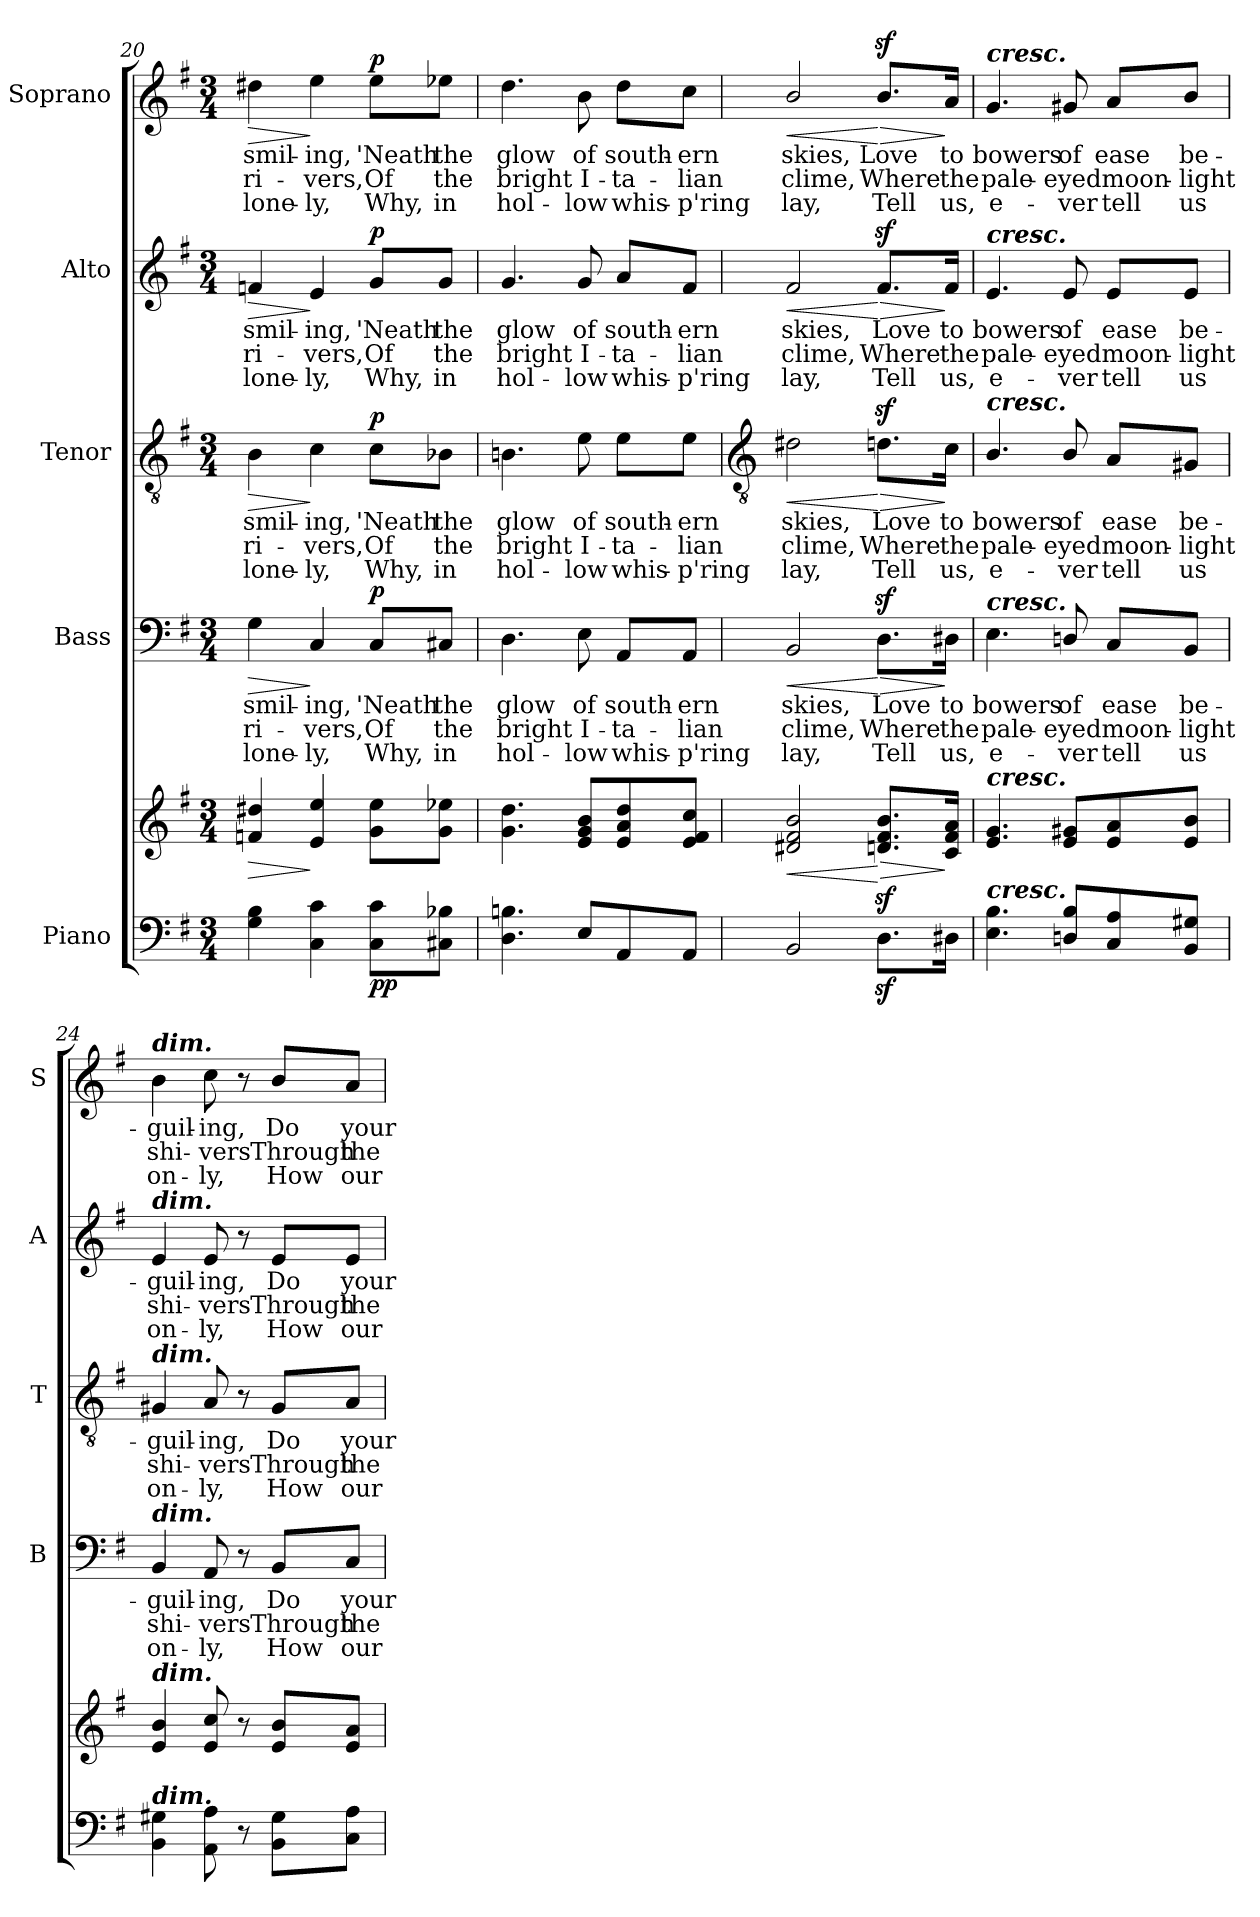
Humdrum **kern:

**kern	**kern	**dynam	**kern	**text	**text	**text	**dynam	**kern	**text	**text	**text	**dynam	**kern	**text	**text	**text	**dynam	**kern	**text	**text	**text	**dynam
*part5	*part5	*part5	*part4	*part4	*part4	*part4	*part4	*part3	*part3	*part3	*part3	*part3	*part2	*part2	*part2	*part2	*part2	*part1	*part1	*part1	*part1	*part1
*staff6	*staff5	*staff5/6	*staff4	*staff4	*staff4	*staff4	*staff4	*staff3	*staff3	*staff3	*staff3	*staff3	*staff2	*staff2	*staff2	*staff2	*staff2	*staff1	*staff1	*staff1	*staff1	*staff1
*I"Piano	*	*	*I"Bass	*	*	*	*	*I"Tenor	*	*	*	*	*I"Alto	*	*	*	*	*I"Soprano	*	*	*	*
*	*	*	*I'B	*	*	*	*	*I'T	*	*	*	*	*I'A	*	*	*	*	*I'S	*	*	*	*
*clefF4	*clefG2	*	*clefF4	*	*	*	*	*clefGv2	*	*	*	*	*clefG2	*	*	*	*	*clefG2	*	*	*	*
*k[f#]	*k[f#]	*	*k[f#]	*	*	*	*	*k[f#]	*	*	*	*	*k[f#]	*	*	*	*	*k[f#]	*	*	*	*
*G:	*G:	*	*G:	*	*	*	*	*G:	*	*	*	*	*G:	*	*	*	*	*G:	*	*	*	*
*M3/4	*M3/4	*	*M3/4	*	*	*	*	*M3/4	*	*	*	*	*M3/4	*	*	*	*	*M3/4	*	*	*	*
=20	=20	=20	=20	=20	=20	=20	=20	=20	=20	=20	=20	=20	=20	=20	=20	=20	=20	=20	=20	=20	=20	=20
!	!	!LO:HP:b	!	!LO:LY:b	!LO:LY:b	!LO:LY:b	!LO:HP:b	!	!LO:LY:b	!LO:LY:b	!LO:LY:b	!LO:HP:b	!	!LO:LY:b	!LO:LY:b	!LO:LY:b	!LO:HP:b	!	!LO:LY:b	!LO:LY:b	!LO:LY:b	!LO:HP:b
4G 4B	4fn 4dd#X	>	4G	smil-	-ri-	-lone-	>	4B	smil-	-ri-	-lone-	>	4fn	smil-	-ri-	-lone-	>	4dd#X	smil-	-ri-	-lone-	>
!	!	!	!	!LO:LY:b	!LO:LY:b	!LO:LY:b	!	!	!LO:LY:b	!LO:LY:b	!LO:LY:b	!	!	!LO:LY:b	!LO:LY:b	!LO:LY:b	!	!	!LO:LY:b	!LO:LY:b	!LO:LY:b	!
4C 4c	4e 4ee	]	4C	-ing,	vers,	ly,	]	4c	-ing,	vers,	ly,	]	4e	-ing,	vers,	ly,	]	4ee	-ing,	vers,	ly,	]
!	!	!LO:DY:b=2	!	!LO:LY:b	!LO:LY:b	!LO:LY:b	!	!	!LO:LY:b	!LO:LY:b	!LO:LY:b	!	!	!LO:LY:b	!LO:LY:b	!LO:LY:b	!	!	!LO:LY:b	!LO:LY:b	!LO:LY:b	!
!	!	!LO:DY:n=1:b	!	!	!	!	!LO:DY:b	!	!	!	!	!LO:DY:b	!	!	!	!	!LO:DY:b	!	!	!	!	!LO:DY:b
8C 8cL	8g 8eeL	p p	8C/L	'Neath	Of	Why,	p	8c\L	'Neath	Of	Why,	p	8g/L	'Neath	Of	Why,	p	8ee\L	'Neath	Of	Why,	p
!	!	!	!	!LO:LY:b	!LO:LY:b	!LO:LY:b	!	!	!LO:LY:b	!LO:LY:b	!LO:LY:b	!	!	!LO:LY:b	!LO:LY:b	!LO:LY:b	!	!	!LO:LY:b	!LO:LY:b	!LO:LY:b	!
8C#X 8B-XJ	8g 8ee-XJ	.	8C#X/J	the	the	in	.	8B-X\J	the	the	in	.	8g/J	the	the	in	.	8ee-X\J	the	the	in	.
=21	=21	=21	=21	=21	=21	=21	=21	=21	=21	=21	=21	=21	=21	=21	=21	=21	=21	=21	=21	=21	=21	=21
!	!	!	!	!LO:LY:b	!LO:LY:b	!LO:LY:b	!	!	!LO:LY:b	!LO:LY:b	!LO:LY:b	!	!	!LO:LY:b	!LO:LY:b	!LO:LY:b	!	!	!LO:LY:b	!LO:LY:b	!LO:LY:b	!
4.D 4.Bn	4.g 4.dd	.	4.D	glow	bright	hol-	.	4.Bn	glow	bright	hol-	.	4.g	glow	bright	hol-	.	4.dd	glow	bright	hol-	.
!	!	!	!	!LO:LY:b	!LO:LY:b	!LO:LY:b	!	!	!LO:LY:b	!LO:LY:b	!LO:LY:b	!	!	!LO:LY:b	!LO:LY:b	!LO:LY:b	!	!	!LO:LY:b	!LO:LY:b	!LO:LY:b	!
8EL	8e 8g 8bL	.	8E	-of	I-	-low	.	8e	-of	I-	-low	.	8g	-of	I-	-low	.	8b	-of	I-	-low	.
!	!	!	!	!LO:LY:b	!LO:LY:b	!LO:LY:b	!	!	!LO:LY:b	!LO:LY:b	!LO:LY:b	!	!	!LO:LY:b	!LO:LY:b	!LO:LY:b	!	!	!LO:LY:b	!LO:LY:b	!LO:LY:b	!
8AA	8e 8a 8dd	.	8AA/L	south-	-ta-	-whis-	.	8e\L	south-	-ta-	-whis-	.	8a/L	south-	-ta-	-whis-	.	8dd\L	south-	-ta-	-whis-	.
!	!	!	!	!LO:LY:b	!LO:LY:b	!LO:LY:b	!	!	!LO:LY:b	!LO:LY:b	!LO:LY:b	!	!	!LO:LY:b	!LO:LY:b	!LO:LY:b	!	!	!LO:LY:b	!LO:LY:b	!LO:LY:b	!
8AAJ	8e 8f# 8ccJ	.	8AA/J	-ern	lian	p'ring	.	8e\J	-ern	lian	p'ring	.	8f#/J	-ern	lian	p'ring	.	8cc\J	-ern	lian	p'ring	.
!!LO:LB:g=z
=22	=22	=22	=22	=22	=22	=22	=22	=22	=22	=22	=22	=22	=22	=22	=22	=22	=22	=22	=22	=22	=22	=22
*	*	*	*	*	*	*	*	*clefGv2	*	*	*	*	*	*	*	*	*	*	*	*	*	*
!	!	!LO:HP:b	!	!LO:LY:b	!LO:LY:b	!LO:LY:b	!LO:HP:b	!	!LO:LY:b	!LO:LY:b	!LO:LY:b	!LO:HP:b	!	!LO:LY:b	!LO:LY:b	!LO:LY:b	!LO:HP:b	!	!LO:LY:b	!LO:LY:b	!LO:LY:b	!LO:HP:b
2BB	2d#X/ 2f#/ 2b/	<	2BB	skies,	clime,	lay,	<	2d#X	skies,	clime,	lay,	<	2f#	skies,	clime,	lay,	<	2b/	skies,	clime,	lay,	<
!	!	!LO:HP:n=1:b	!	!LO:LY:b	!LO:LY:b	!LO:LY:b	!LO:HP:n=1:b	!	!LO:LY:b	!LO:LY:b	!LO:LY:b	!LO:HP:n=1:b	!	!LO:LY:b	!LO:LY:b	!LO:LY:b	!LO:HP:n=1:b	!	!LO:LY:b	!LO:LY:b	!LO:LY:b	!LO:HP:n=1:b
8.Dz<L	8.dn/z< 8.f#/z< 8.b/z<L	[ >	8.Dz<\L	Love	Where	Tell	[ >	8.dnz<\L	Love	Where	Tell	[ >	8.f#z</L	Love	Where	Tell	[ >	8.bz</L	Love	Where	Tell	[ >
!	!	!	!	!LO:LY:b	!LO:LY:b	!LO:LY:b	!	!	!LO:LY:b	!LO:LY:b	!LO:LY:b	!	!	!LO:LY:b	!LO:LY:b	!LO:LY:b	!	!	!LO:LY:b	!LO:LY:b	!LO:LY:b	!
16D#XJ	16c 16f# 16aJ	]	16D#X\Jk	to	the	us,	]	16c\Jk	to	the	us,	]	16f#/Jk	to	the	us,	]	16a/Jk	to	the	us,	]
=23	=23	=23	=23	=23	=23	=23	=23	=23	=23	=23	=23	=23	=23	=23	=23	=23	=23	=23	=23	=23	=23	=23
!	!	!	!	!	!	!	!	!	!	!	!	!	!	!	!	!	!	!LO:TX:a:Bi:t=cresc.	!	!	!	!
!	!	!	!	!	!	!	!	!	!	!	!	!	!LO:TX:a:Bi:t=cresc.	!	!	!	!	!	!	!	!	!
!	!	!	!	!	!	!	!	!LO:TX:a:Bi:t=cresc.	!	!	!	!	!	!	!	!	!	!	!	!	!	!
!	!	!	!LO:TX:a:Bi:t=cresc.	!	!	!	!	!	!	!	!	!	!	!	!	!	!	!	!	!	!	!
!	!LO:TX:a:Bi:t=cresc.	!	!	!	!	!	!	!	!	!	!	!	!	!	!	!	!	!	!	!	!	!
!LO:TX:a:Bi:t=cresc.	!	!	!	!	!	!	!	!	!	!	!	!	!	!	!	!	!	!	!	!	!	!
!	!	!	!	!LO:LY:b	!LO:LY:b	!LO:LY:b	!	!	!LO:LY:b	!LO:LY:b	!LO:LY:b	!	!	!LO:LY:b	!LO:LY:b	!LO:LY:b	!	!	!LO:LY:b	!LO:LY:b	!LO:LY:b	!
4.E 4.B	4.e 4.g	.	4.E	bowers	pale-	-e-	.	4.B/	bowers	pale-	-e-	.	4.e	bowers	pale-	-e-	.	4.g	bowers	pale-	-e-	.
!	!	!	!	!LO:LY:b	!LO:LY:b	!LO:LY:b	!	!	!LO:LY:b	!LO:LY:b	!LO:LY:b	!	!	!LO:LY:b	!LO:LY:b	!LO:LY:b	!	!	!LO:LY:b	!LO:LY:b	!LO:LY:b	!
8Dn/ 8B/L	8e 8g#XL	.	8Dn/	-of	eyed	ver	.	8B/	-of	eyed	ver	.	8e	-of	eyed	ver	.	8g#X	-of	eyed	ver	.
!	!	!	!	!LO:LY:b	!LO:LY:b	!LO:LY:b	!	!	!LO:LY:b	!LO:LY:b	!LO:LY:b	!	!	!LO:LY:b	!LO:LY:b	!LO:LY:b	!	!	!LO:LY:b	!LO:LY:b	!LO:LY:b	!
8C 8A	8e 8a	.	8C/L	ease	moon-	-tell	.	8A/L	ease	moon-	-tell	.	8e/L	ease	moon-	-tell	.	8a/L	ease	moon-	-tell	.
!	!	!	!	!LO:LY:b	!LO:LY:b	!LO:LY:b	!	!	!LO:LY:b	!LO:LY:b	!LO:LY:b	!	!	!LO:LY:b	!LO:LY:b	!LO:LY:b	!	!	!LO:LY:b	!LO:LY:b	!LO:LY:b	!
8BB 8G#XJ	8e 8bJ	.	8BB/J	be-	-light	us	.	8G#X/J	be-	-light	us	.	8e/J	be-	-light	us	.	8b/J	be-	-light	us	.
=24	=24	=24	=24	=24	=24	=24	=24	=24	=24	=24	=24	=24	=24	=24	=24	=24	=24	=24	=24	=24	=24	=24
!	!	!	!	!	!	!	!	!	!	!	!	!	!	!	!	!	!	!LO:TX:a:Bi:t=dim.	!	!	!	!
!	!	!	!	!	!	!	!	!	!	!	!	!	!LO:TX:a:Bi:t=dim.	!	!	!	!	!	!	!	!	!
!	!	!	!	!	!	!	!	!LO:TX:a:Bi:t=dim.	!	!	!	!	!	!	!	!	!	!	!	!	!	!
!	!	!	!LO:TX:a:Bi:t=dim.	!	!	!	!	!	!	!	!	!	!	!	!	!	!	!	!	!	!	!
!	!LO:TX:a:Bi:t=dim.	!	!	!	!	!	!	!	!	!	!	!	!	!	!	!	!	!	!	!	!	!
!LO:TX:a:Bi:t=dim.	!	!	!	!	!	!	!	!	!	!	!	!	!	!	!	!	!	!	!	!	!	!
!	!	!	!	!LO:LY:b	!LO:LY:b	!LO:LY:b	!	!	!LO:LY:b	!LO:LY:b	!LO:LY:b	!	!	!LO:LY:b	!LO:LY:b	!LO:LY:b	!	!	!LO:LY:b	!LO:LY:b	!LO:LY:b	!
4BB 4G#X	4e 4b	.	4BB	guil-	-shi-	-on-	.	4G#X	guil-	-shi-	-on-	.	4e	guil-	-shi-	-on-	.	4b	guil-	-shi-	-on-	.
!	!	!	!	!LO:LY:b	!LO:LY:b	!LO:LY:b	!	!	!LO:LY:b	!LO:LY:b	!LO:LY:b	!	!	!LO:LY:b	!LO:LY:b	!LO:LY:b	!	!	!LO:LY:b	!LO:LY:b	!LO:LY:b	!
8AA 8A	8e 8cc	.	8AA	-ing,	vers	ly,	.	8A	-ing,	vers	ly,	.	8e	-ing,	vers	ly,	.	8cc	-ing,	vers	ly,	.
8r	8r	.	8r	.	.	.	.	8r	.	.	.	.	8r	.	.	.	.	8r	.	.	.	.
!	!	!	!	!LO:LY:b	!LO:LY:b	!LO:LY:b	!	!	!LO:LY:b	!LO:LY:b	!LO:LY:b	!	!	!LO:LY:b	!LO:LY:b	!LO:LY:b	!	!	!LO:LY:b	!LO:LY:b	!LO:LY:b	!
8BB 8G#L	8e/ 8b/L	.	8BB/L	Do	Through	How	.	8G#/L	Do	Through	How	.	8e/L	Do	Through	How	.	8b/L	Do	Through	How	.
!	!	!	!	!LO:LY:b	!LO:LY:b	!LO:LY:b	!	!	!LO:LY:b	!LO:LY:b	!LO:LY:b	!	!	!LO:LY:b	!LO:LY:b	!LO:LY:b	!	!	!LO:LY:b	!LO:LY:b	!LO:LY:b	!
8C 8AJ	8e 8aJ	.	8C/J	your	the	our	.	8A/J	your	the	our	.	8e/J	your	the	our	.	8a/J	your	the	our	.
=	=	=	=	=	=	=	=	=	=	=	=	=	=	=	=	=	=	=	=	=	=	=
*-	*-	*-	*-	*-	*-	*-	*-	*-	*-	*-	*-	*-	*-	*-	*-	*-	*-	*-	*-	*-	*-	*-
